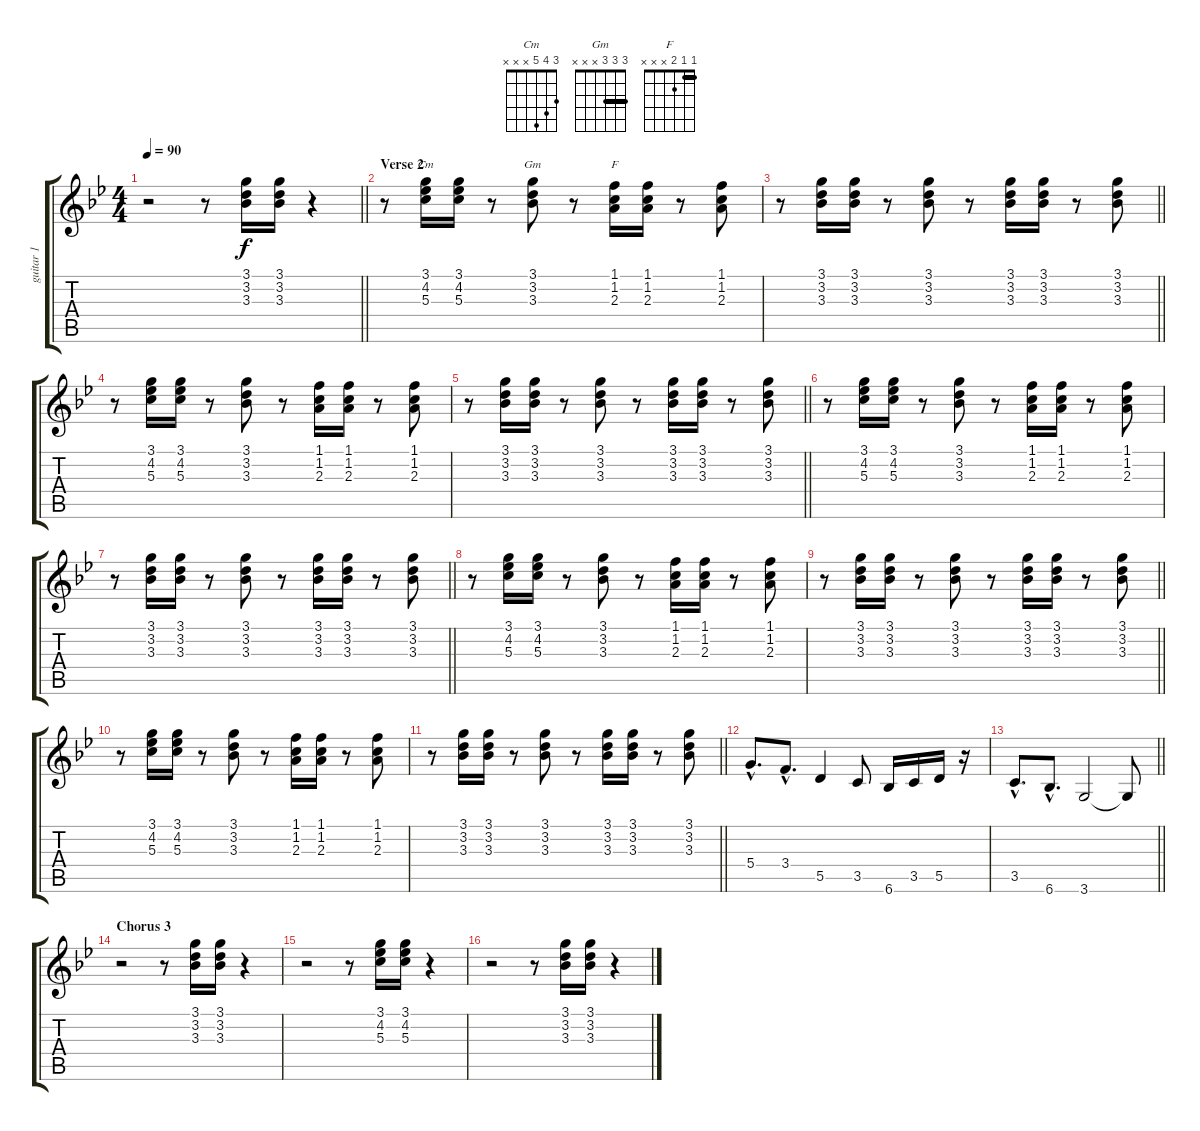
\track ("guitar 1" "guitar 1") {instrument electricguitarclean}
\staff {score tabs}
\tuning (E4 B3 G3 D3 A2 E2) {hide}
\chord ("Cm" 3 4 5 x x x)
\chord ("Gm" 3 3 3 x x x) {barre 3}
\chord ("F" 1 1 2 x x x) {barre 1}
\ts (4 4)
\tempo 90
\clef g2
\barLineRight lightlight
\ks bb
r.2{dy f} r.8 (3.1 3.2 3.3).16 (3.1 3.2 3.3).16 r.4 |
\section ("" "Verse 2")
r.8 (3.1 4.2 5.3).16{ch "Cm"} (3.1 4.2 5.3).16 r.8 (3.1 3.2 3.3).8{ch "Gm"} r.8 (1.1 1.2 2.3).16{ch "F"} (1.1 1.2 2.3).16 r.8 (1.1 1.2 2.3).8 |
\barLineRight lightlight
r.8 (3.1 3.2 3.3).16 (3.1 3.2 3.3).16 r.8 (3.1 3.2 3.3).8 r.8 (3.1 3.2 3.3).16 (3.1 3.2 3.3).16 r.8 (3.1 3.2 3.3).8 |
r.8 (3.1 4.2 5.3).16 (3.1 4.2 5.3).16 r.8 (3.1 3.2 3.3).8 r.8 (1.1 1.2 2.3).16 (1.1 1.2 2.3).16 r.8 (1.1 1.2 2.3).8 |
\barLineRight lightlight
r.8 (3.1 3.2 3.3).16 (3.1 3.2 3.3).16 r.8 (3.1 3.2 3.3).8 r.8 (3.1 3.2 3.3).16 (3.1 3.2 3.3).16 r.8 (3.1 3.2 3.3).8 |
r.8 (3.1 4.2 5.3).16 (3.1 4.2 5.3).16 r.8 (3.1 3.2 3.3).8 r.8 (1.1 1.2 2.3).16 (1.1 1.2 2.3).16 r.8 (1.1 1.2 2.3).8 |
\barLineRight lightlight
r.8 (3.1 3.2 3.3).16 (3.1 3.2 3.3).16 r.8 (3.1 3.2 3.3).8 r.8 (3.1 3.2 3.3).16 (3.1 3.2 3.3).16 r.8 (3.1 3.2 3.3).8 |
r.8 (3.1 4.2 5.3).16 (3.1 4.2 5.3).16 r.8 (3.1 3.2 3.3).8 r.8 (1.1 1.2 2.3).16 (1.1 1.2 2.3).16 r.8 (1.1 1.2 2.3).8 |
\barLineRight lightlight
r.8 (3.1 3.2 3.3).16 (3.1 3.2 3.3).16 r.8 (3.1 3.2 3.3).8 r.8 (3.1 3.2 3.3).16 (3.1 3.2 3.3).16 r.8 (3.1 3.2 3.3).8 |
r.8 (3.1 4.2 5.3).16 (3.1 4.2 5.3).16 r.8 (3.1 3.2 3.3).8 r.8 (1.1 1.2 2.3).16 (1.1 1.2 2.3).16 r.8 (1.1 1.2 2.3).8 |
\barLineRight lightlight
r.8 (3.1 3.2 3.3).16 (3.1 3.2 3.3).16 r.8 (3.1 3.2 3.3).8 r.8 (3.1 3.2 3.3).16 (3.1 3.2 3.3).16 r.8 (3.1 3.2 3.3).8 |
5.4{hac}.8{d} 3.4{hac}.8{d} 5.5.4 3.5.8 6.6.16 3.5.16 5.5.16 r.16 |
\barLineRight lightlight
3.5{hac}.8{d} 6.6{hac}.8{d} 3.6.2 3.6{t}.8 |
\section ("" "Chorus 3")
r.2 r.8 (3.1 3.2 3.3).16 (3.1 3.2 3.3).16 r.4 |
r.2 r.8 (3.1 4.2 5.3).16 (3.1 4.2 5.3).16 r.4 |
r.2 r.8 (3.1 3.2 3.3).16 (3.1 3.2 3.3).16 r.4
